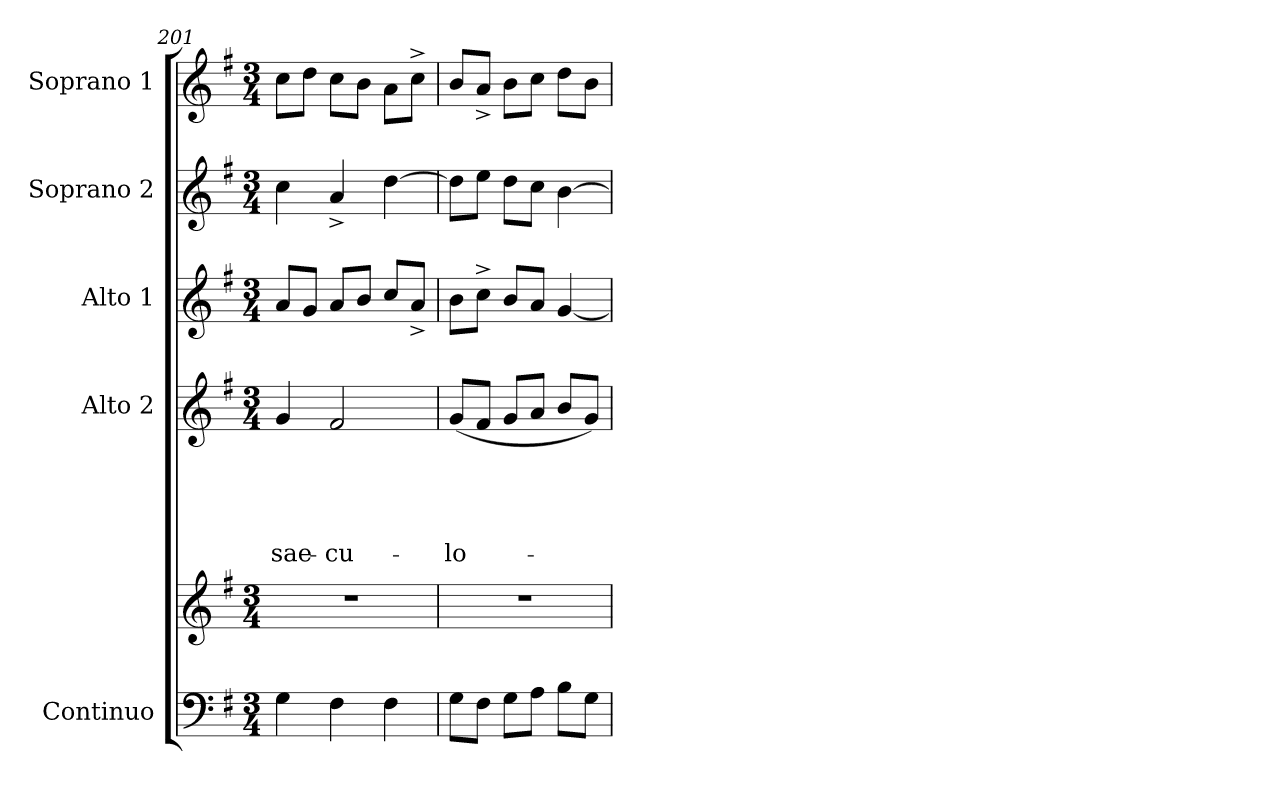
**kern	**kern	**kern	**text	**text	**text	**text	**text	**kern	**kern	**kern
*part5	*part5	*part4	*part4	*part4	*part4	*part4	*part4	*part3	*part2	*part1
*staff6	*staff5	*staff4	*staff4	*staff4	*staff4	*staff4	*staff4	*staff3	*staff2	*staff1
*I"Continuo	*	*I"Alto 2	*	*	*	*	*	*I"Alto 1	*I"Soprano 2	*I"Soprano 1
*	*	*I'A. 2	*	*	*	*	*	*I'A. 1	*I'S. 2	*I'S. 1
*clefF4	*clefG2	*clefG2	*	*	*	*	*	*clefG2	*clefG2	*clefG2
*k[f#]	*k[f#]	*k[f#]	*	*	*	*	*	*k[f#]	*k[f#]	*k[f#]
*G:	*G:	*G:	*	*	*	*	*	*G:	*G:	*G:
*M3/4	*M3/4	*M3/4	*	*	*	*	*	*M3/4	*M3/4	*M3/4
=201	=201	=201	=201	=201	=201	=201	=201	=201	=201	=201
!	!LO:N:vis=1	!	!	!	!	!	!LO:LY:b	!	!	!
4G>\	2.r	4g/	.	.	.	.	sae-	8a/L	4cc\	8cc\L
.	.	.	.	.	.	.	.	8g/J	.	8dd>\J
!	!	!	!	!	!	!	!LO:LY:b	!	!	!
4F#\	.	2f#/	.	.	.	.	-cu-	8a/L	4a^</	8cc\L
.	.	.	.	.	.	.	.	8b/J	.	8b\J
4F#>\	.	.	.	.	.	.	.	8cc/L	[>4dd\	8a\L
.	.	.	.	.	.	.	.	8a^</J	.	8cc^>\J
=202	=202	=202	=202	=202	=202	=202	=202	=202	=202	=202
!	!LO:N:vis=1	!	!	!	!	!	!LO:LY:b	!	!	!
8G\L	2.r	(<8g/L	.	.	.	.	-lo-	8b\L	8dd\L]	8b/L
8F#\J	.	8f#/J	.	.	.	.	.	8cc^>\J	8ee\J	8a^</J
8G\L	.	8g/L	.	.	.	.	.	8b/L	8dd\L	8b\L
8A\J	.	8a/J	.	.	.	.	.	8a/J	8cc\J	8cc\J
8B\L	.	8b/L	.	.	.	.	.	[<4g/	[>4b\	8dd\L
8G\J	.	8g/J)	.	.	.	.	.	.	.	8b\J
=	=	=	=	=	=	=	=	=	=	=
*-	*-	*-	*-	*-	*-	*-	*-	*-	*-	*-
